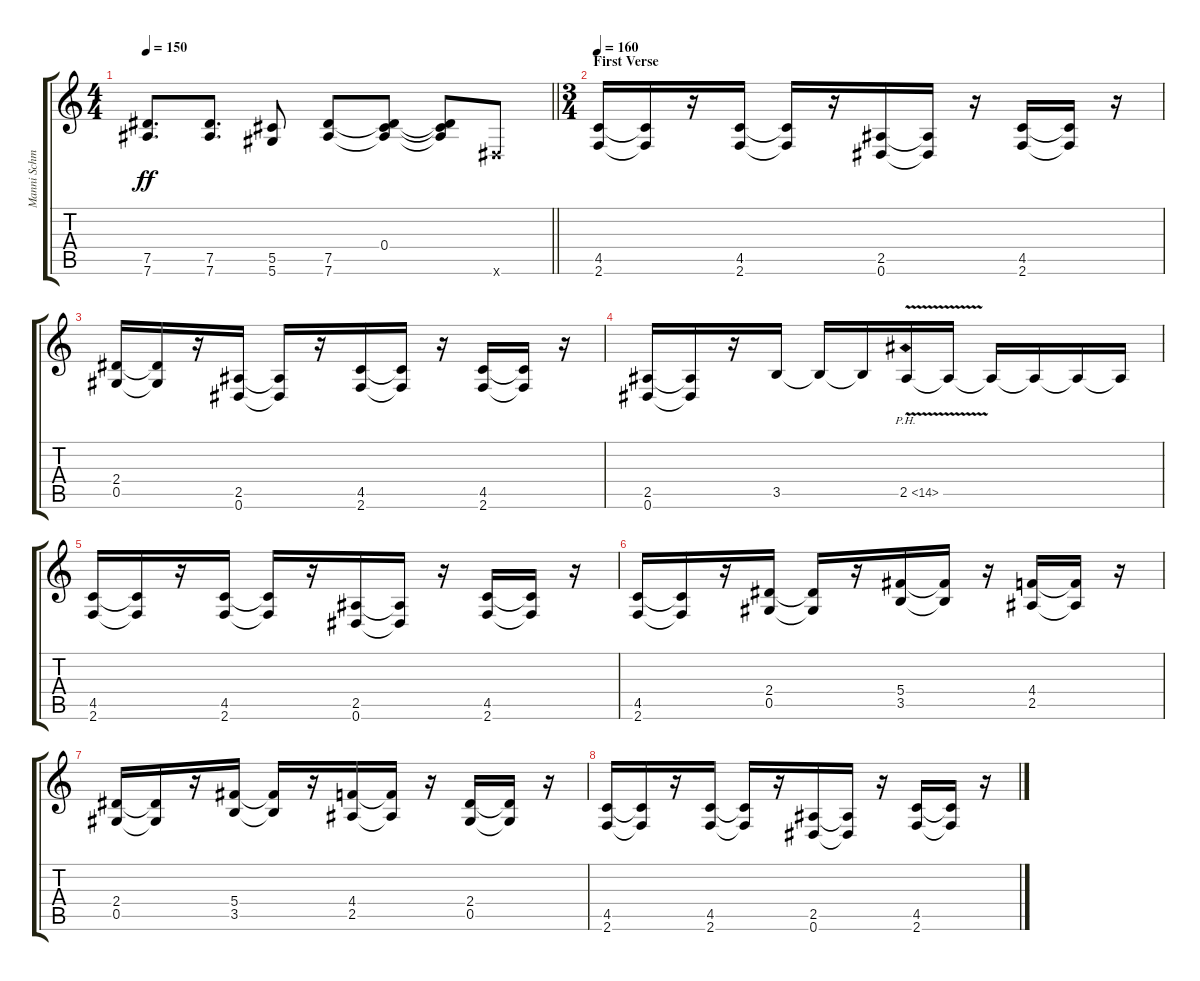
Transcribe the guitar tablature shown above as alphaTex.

\track ("Manni Schmidt" "Manni Schm") {instrument distortionguitar}
\staff {score tabs}
\tuning (Eb4 Bb3 Gb3 Db3 Ab2 Eb2) {hide}
\ts (4 4)
\tempo 150
\clef g2
\barLineRight lightlight
\ks c
(7.5 7.6).8{d dy ff} (7.5 7.6).8{d} (5.5 5.6).8 (7.5 7.6).8 (0.4 7.5{t} 7.6{t}).8 (0.4{t} 7.5{t} 7.6{t}).8 0.6{x}.8 |
\ts (3 4)
\section ("" "First Verse")
\tempo 160
(4.5 2.6).16 (4.5{t} 2.6{t}).16 r.16 (4.5 2.6).16 (4.5{t} 2.6{t}).16 r.16 (2.5 0.6).16 (2.5{t} 0.6{t}).16 r.16 (4.5 2.6).16 (4.5{t} 2.6{t}).16 r.16 |
(2.4 0.5).16 (2.4{t} 0.5{t}).16 r.16 (2.5 0.6).16 (2.5{t} 0.6{t}).16 r.16 (4.5 2.6).16 (4.5{t} 2.6{t}).16 r.16 (4.5 2.6).16 (4.5{t} 2.6{t}).16 r.16 |
(2.5 0.6).16 (2.5{t} 0.6{t}).16 r.16 3.5.16 3.5{t}.16 3.5{t}.16 2.5{ph 12 v}.16{instrument guitarharmonics} 2.5{t}.16 2.5{t}.16 2.5{t}.16 2.5{t}.16 2.5{t}.16 |
(4.5 2.6).16{instrument distortionguitar} (4.5{t} 2.6{t}).16 r.16 (4.5 2.6).16 (4.5{t} 2.6{t}).16 r.16 (2.5 0.6).16 (2.5{t} 0.6{t}).16 r.16 (4.5 2.6).16 (4.5{t} 2.6{t}).16 r.16 |
(4.5 2.6).16 (4.5{t} 2.6{t}).16 r.16 (2.4 0.5).16 (2.4{t} 0.5{t}).16 r.16 (5.4 3.5).16 (5.4{t} 3.5{t}).16 r.16 (4.4 2.5).16 (4.4{t} 2.5{t}).16 r.16 |
(2.4 0.5).16 (2.4{t} 0.5{t}).16 r.16 (5.4 3.5).16 (5.4{t} 3.5{t}).16 r.16 (4.4 2.5).16 (4.4{t} 2.5{t}).16 r.16 (2.4 0.5).16 (2.4{t} 0.5{t}).16 r.16 |
(4.5 2.6).16 (4.5{t} 2.6{t}).16 r.16 (4.5 2.6).16 (4.5{t} 2.6{t}).16 r.16 (2.5 0.6).16 (2.5{t} 0.6{t}).16 r.16 (4.5 2.6).16 (4.5{t} 2.6{t}).16 r.16
